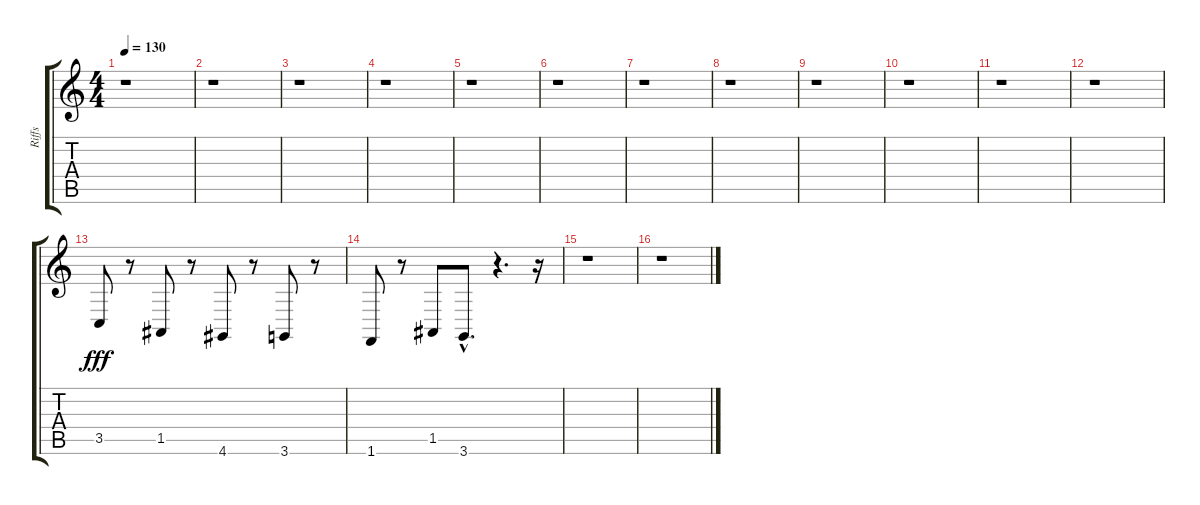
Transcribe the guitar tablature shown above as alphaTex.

\track ("Riffs" "Riffs") {instrument lead5charang}
\staff {score tabs}
\tuning (E4 B3 G3 D3 A2 E2) {hide}
\ts (4 4)
\tempo 130
\clef g2
\ks c
r.1{dy fff instrument lead5charang} |
r.1 |
r.1 |
r.1 |
r.1 |
r.1 |
r.1 |
r.1 |
r.1 |
r.1 |
r.1 |
r.1 |
3.5.8 r.8 1.5.8 r.8 4.6.8 r.8 3.6.8 r.8 |
1.6.8 r.8 1.5.8 3.6{hac}.8{d} r.4{d} r.16 |
r.1 |
r.1
